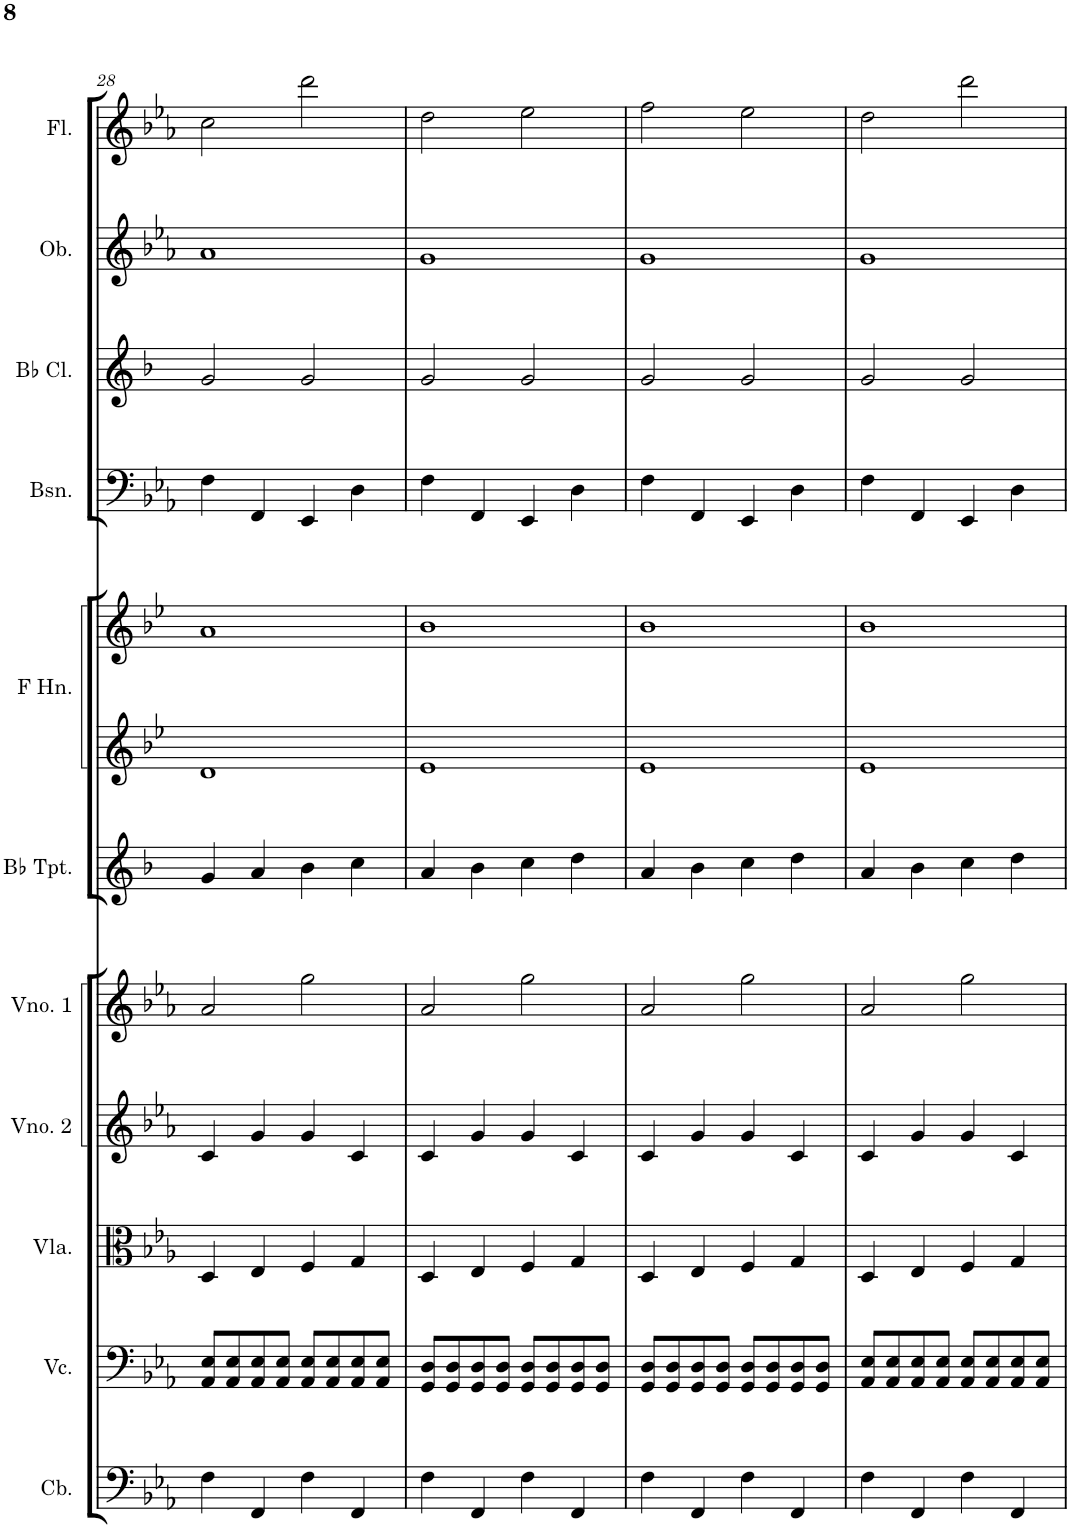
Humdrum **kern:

**kern	**kern	**kern	**kern	**kern	**kern	**kern	**kern	**kern	**kern	**kern	**kern
*part11	*part10	*part9	*part8	*part7	*part6	*part5	*part5	*part4	*part3	*part2	*part1
*staff12	*staff11	*staff10	*staff9	*staff8	*staff7	*staff6	*staff5	*staff4	*staff3	*staff2	*staff1
*I"Contrabaixo	*I"Violoncelo	*I"Viola	*I"Violino 2	*I"Violino 1	*I"Trumpets in Bb	*I"Horns in F	*	*I"Bassoons	*I"Clarinets in Bb	*I"Oboes	*I"Flutes
*I'Cb.	*I'Vc.	*I'Vla.	*I'Vno. 2	*I'Vno. 1	*	*	*	*I'Bsn.	*	*I'Ob.	*I'Fl.
!!LO:PB:g=z
*clefF4	*clefF4	*clefC3	*clefG2	*clefG2	*clefG2	*clefG2	*clefG2	*clefF4	*clefG2	*clefG2	*clefG2
*Trd7c12	*	*	*	*	*Trd1c2	*Trd4c7	*Trd4c7	*	*Trd1c2	*	*
*k[b-e-a-]	*k[b-e-a-]	*k[b-e-a-]	*k[b-e-a-]	*k[b-e-a-]	*k[b-]	*k[b-e-]	*k[b-e-]	*k[b-e-a-]	*k[b-]	*k[b-e-a-]	*k[b-e-a-]
*M4/4	*M4/4	*M4/4	*M4/4	*M4/4	*M4/4	*M4/4	*M4/4	*M4/4	*M4/4	*M4/4	*M4/4
=28	=28	=28	=28	=28	=28	=28	=28	=28	=28	=28	=28
4F\	8AA-/ 8E-/L	4D/	4c/	2a-/	4g/	1d	1a	4F\	2g/	1a-	2cc\
.	8AA-/ 8E-/	.	.	.	.	.	.	.	.	.	.
4FF/	8AA-/ 8E-/	4E-/	4g/	.	4a/	.	.	4FF/	.	.	.
.	8AA-/ 8E-/J	.	.	.	.	.	.	.	.	.	.
4F\	8AA-/ 8E-/L	4F/	4g/	2gg\	4b-\	.	.	4EE-/	2g/	.	2ddd\
.	8AA-/ 8E-/	.	.	.	.	.	.	.	.	.	.
4FF/	8AA-/ 8E-/	4G/	4c/	.	4cc\	.	.	4D\	.	.	.
.	8AA-/ 8E-/J	.	.	.	.	.	.	.	.	.	.
=29	=29	=29	=29	=29	=29	=29	=29	=29	=29	=29	=29
4F\	8GG/ 8D/L	4D/	4c/	2a-/	4a/	1e-	1b-	4F\	2g/	1g	2dd\
.	8GG/ 8D/	.	.	.	.	.	.	.	.	.	.
4FF/	8GG/ 8D/	4E-/	4g/	.	4b-\	.	.	4FF/	.	.	.
.	8GG/ 8D/J	.	.	.	.	.	.	.	.	.	.
4F\	8GG/ 8D/L	4F/	4g/	2gg\	4cc\	.	.	4EE-/	2g/	.	2ee-\
.	8GG/ 8D/	.	.	.	.	.	.	.	.	.	.
4FF/	8GG/ 8D/	4G/	4c/	.	4dd\	.	.	4D\	.	.	.
.	8GG/ 8D/J	.	.	.	.	.	.	.	.	.	.
=30	=30	=30	=30	=30	=30	=30	=30	=30	=30	=30	=30
4F\	8GG/ 8D/L	4D/	4c/	2a-/	4a/	1e-	1b-	4F\	2g/	1g	2ff\
.	8GG/ 8D/	.	.	.	.	.	.	.	.	.	.
4FF/	8GG/ 8D/	4E-/	4g/	.	4b-\	.	.	4FF/	.	.	.
.	8GG/ 8D/J	.	.	.	.	.	.	.	.	.	.
4F\	8GG/ 8D/L	4F/	4g/	2gg\	4cc\	.	.	4EE-/	2g/	.	2ee-\
.	8GG/ 8D/	.	.	.	.	.	.	.	.	.	.
4FF/	8GG/ 8D/	4G/	4c/	.	4dd\	.	.	4D\	.	.	.
.	8GG/ 8D/J	.	.	.	.	.	.	.	.	.	.
=31	=31	=31	=31	=31	=31	=31	=31	=31	=31	=31	=31
4F\	8AA-/ 8E-/L	4D/	4c/	2a-/	4a/	1e-	1b-	4F\	2g/	1g	2dd\
.	8AA-/ 8E-/	.	.	.	.	.	.	.	.	.	.
4FF/	8AA-/ 8E-/	4E-/	4g/	.	4b-\	.	.	4FF/	.	.	.
.	8AA-/ 8E-/J	.	.	.	.	.	.	.	.	.	.
4F\	8AA-/ 8E-/L	4F/	4g/	2gg\	4cc\	.	.	4EE-/	2g/	.	2ddd\
.	8AA-/ 8E-/	.	.	.	.	.	.	.	.	.	.
4FF/	8AA-/ 8E-/	4G/	4c/	.	4dd\	.	.	4D\	.	.	.
.	8AA-/ 8E-/J	.	.	.	.	.	.	.	.	.	.
=	=	=	=	=	=	=	=	=	=	=	=
*-	*-	*-	*-	*-	*-	*-	*-	*-	*-	*-	*-
